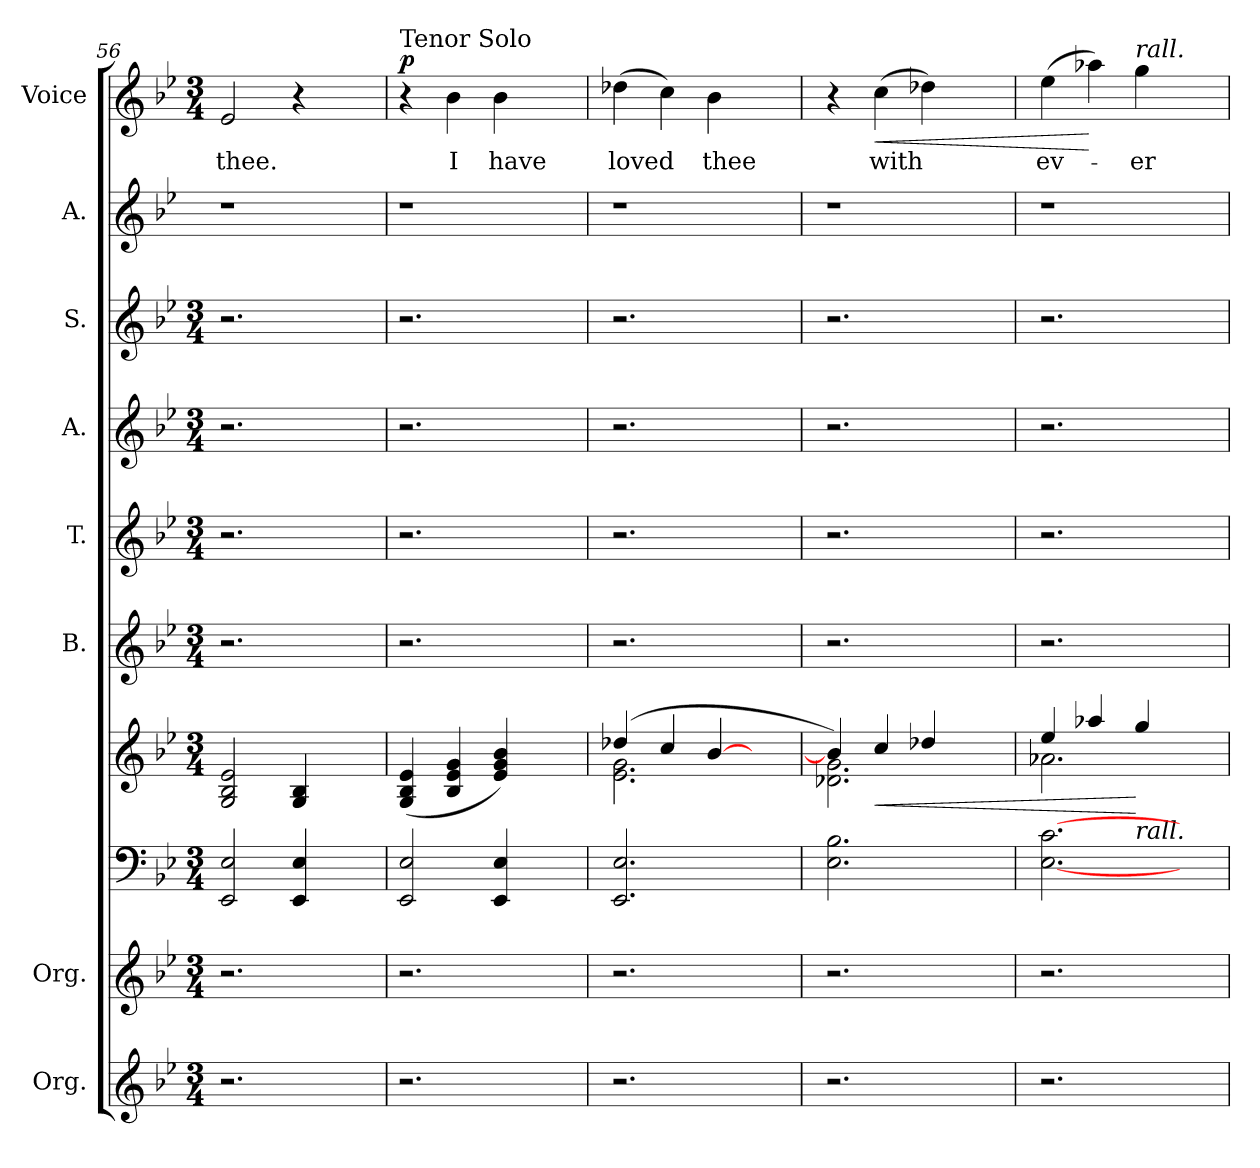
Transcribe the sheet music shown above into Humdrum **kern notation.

**kern	**kern	**kern	**kern	**dynam	**kern	**kern	**kern	**kern	**kern	**kern	**text	**dynam
*part10	*part9	*part8	*part7	*part7	*part6	*part5	*part4	*part3	*part2	*part1	*part1	*part1
*staff10	*staff9	*staff8	*staff7	*staff7	*staff6	*staff5	*staff4	*staff3	*staff2	*staff1	*staff1	*staff1
*I"Org.	*I"Org.	*	*	*	*I"B.	*I"T.	*I"A.	*I"S.	*I"A.	*I"Voice	*	*
*	*	*	*	*	*I'B.	*I'T.	*I'A.	*I'S.	*	*	*	*
*clefG2	*clefG2	*clefF4	*clefG2	*	*clefG2	*clefG2	*clefG2	*clefG2	*clefG2	*clefG2	*	*
*k[b-e-]	*k[b-e-]	*k[b-e-]	*k[b-e-]	*	*k[b-e-]	*k[b-e-]	*k[b-e-]	*k[b-e-]	*k[b-e-]	*k[b-e-]	*	*
*B-:	*B-:	*B-:	*B-:	*	*B-:	*B-:	*B-:	*B-:	*B-:	*B-:	*	*
*M3/4	*M3/4	*M3/4	*M3/4	*	*M3/4	*M3/4	*M3/4	*M3/4	*	*M3/4	*	*
=56	=56	=56	=56	=56	=56	=56	=56	=56	=56	=56	=56	=56
!	!	!	!	!	!	!	!	!	!	!	!LO:LY:b	!
2.r	2.r	2EE-/ 2E-/	2G/ 2B-/ 2e-/	.	2.r	2.r	2.r	2.r	1r	2e-/	thee.	.
.	.	4EE-/ 4E-/	4G/ 4B-/	.	.	.	.	.	.	4r	.	.
4ryy	4ryy	4ryy	4ryy	.	4ryy	4ryy	4ryy	4ryy	.	4ryy	.	.
!!LO:LB:g=z
=57	=57	=57	=57	=57	=57	=57	=57	=57	=57	=57	=57	=57
!	!	!	!	!	!	!	!	!	!	!LO:TX:a:t=Tenor Solo	!	!
!	!	!	!	!	!	!	!	!	!	!	!	!LO:DY:a
2.r	2.r	2EE-/ 2E-/	(<4G/ 4B-/ 4e-/	.	2.r	2.r	2.r	2.r	1r	4r	.	p
!	!	!	!	!	!	!	!	!	!	!	!LO:LY:b	!
.	.	.	4B-/ 4e-/ 4g/	.	.	.	.	.	.	4b-\	I	.
!	!	!	!	!	!	!	!	!	!	!	!LO:LY:b	!
.	.	4EE-/ 4E-/	4e-/ 4g/ 4b-/)	.	.	.	.	.	.	4b-\	have	.
4ryy	4ryy	4ryy	4ryy	.	4ryy	4ryy	4ryy	4ryy	.	4ryy	.	.
=58	=58	=58	=58	=58	=58	=58	=58	=58	=58	=58	=58	=58
*	*	*	*^	*	*	*	*	*	*	*	*	*
!	!	!	!	!	!	!	!	!	!	!	!	!LO:LY:b	!
2.r	2.r	2.EE-/ 2.E-/	(4dd-X/	2.e-\ 2.g\	.	2.r	2.r	2.r	2.r	1r	(>4dd-X\	loved	.
.	.	.	4cc/	.	.	.	.	.	.	.	4cc\)	.	.
!	!	!	!	!	!	!	!	!	!	!	!	!LO:LY:b	!
.	.	.	[>4b-/	.	.	.	.	.	.	.	4b-\	thee	.
4ryy	4ryy	4ryy	4ryy	4ryy	.	4ryy	4ryy	4ryy	4ryy	.	4ryy	.	.
=59	=59	=59	=59	=59	=59	=59	=59	=59	=59	=59	=59	=59	=59
2.r	2.r	2.E-\ 2.B-\	4b-/])	2.d-X\ 2.g\	.	2.r	2.r	2.r	2.r	1r	4r	.	.
!	!	!	!	!	!LO:HP:b	!	!	!	!	!	!	!LO:LY:b	!LO:HP:b
.	.	.	4cc/	.	<	.	.	.	.	.	(>4cc\	with	<
.	.	.	4dd-X/	.	.	.	.	.	.	.	4dd-X\)	.	.
4ryy	4ryy	4ryy	4ryy	4ryy	.	4ryy	4ryy	4ryy	4ryy	.	4ryy	.	.
=60	=60	=60	=60	=60	=60	=60	=60	=60	=60	=60	=60	=60	=60
!	!	!	!	!	!	!	!	!	!	!	!	!LO:LY:b	!
*	*	*^	*	*	*	*	*	*	*	*	*	*	*
2.r	2.r	[<2.E-\ [>2.c\	2ryy	4ee-/	2.a-X\	.	2.r	2.r	2.r	2.r	1r	(>4ee-\	ev-	.
.	.	.	.	4aa-X/	.	.	.	.	.	.	.	4aa-X\)	.	[
!	!	!	!	!	!	!	!	!	!	!	!	!LO:TX:a:i:t=rall.	!	!
!	!	!	!LO:TX:a:i:t=rall.	!	!	!	!	!	!	!	!	!	!	!
!	!	!	!	!	!	!	!	!	!	!	!	!	!LO:LY:b	!
.	.	.	2ryy	4gg/	.	[	.	.	.	.	.	4gg\	-er-	.
4ryy	4ryy	4ryy	.	4ryy	4ryy	.	4ryy	4ryy	4ryy	4ryy	.	4ryy	.	.
*	*	*v	*v	*	*	*	*	*	*	*	*	*	*	*
*	*	*	*v	*v	*	*	*	*	*	*	*	*	*
=	=	=	=	=	=	=	=	=	=	=	=	=
*-	*-	*-	*-	*-	*-	*-	*-	*-	*-	*-	*-	*-
